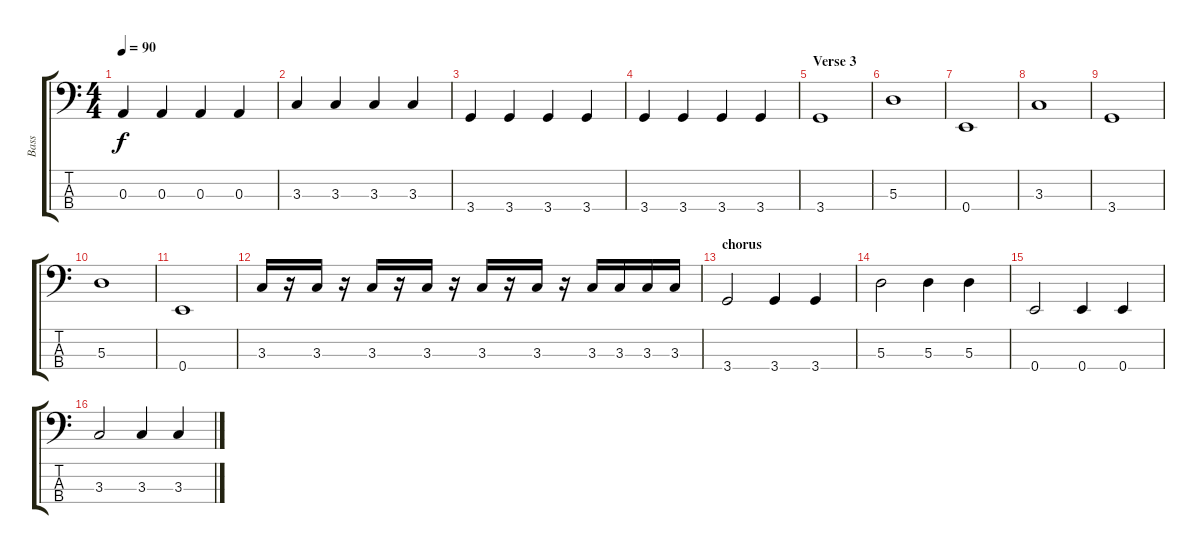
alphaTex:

\track ("Bass" "Bass") {instrument electricbassfinger}
\staff {score tabs}
\tuning (G2 D2 A1 E1) {hide}
\ts (4 4)
\tempo 90
\clef f4
\ks c
0.3.4{dy f} 0.3.4 0.3.4 0.3.4 |
3.3.4 3.3.4 3.3.4 3.3.4 |
3.4.4 3.4.4 3.4.4 3.4.4 |
3.4.4 3.4.4 3.4.4 3.4.4 |
\section ("" "Verse 3")
3.4.1 |
5.3.1 |
0.4.1 |
3.3.1 |
3.4.1 |
5.3.1 |
0.4.1 |
3.3.16 r.16 3.3.16 r.16 3.3.16 r.16 3.3.16 r.16 3.3.16 r.16 3.3.16 r.16 3.3.16 3.3.16 3.3.16 3.3.16 |
\section ("" "chorus")
3.4.2 3.4.4 3.4.4 |
5.3.2 5.3.4 5.3.4 |
0.4.2 0.4.4 0.4.4 |
3.3.2 3.3.4 3.3.4
